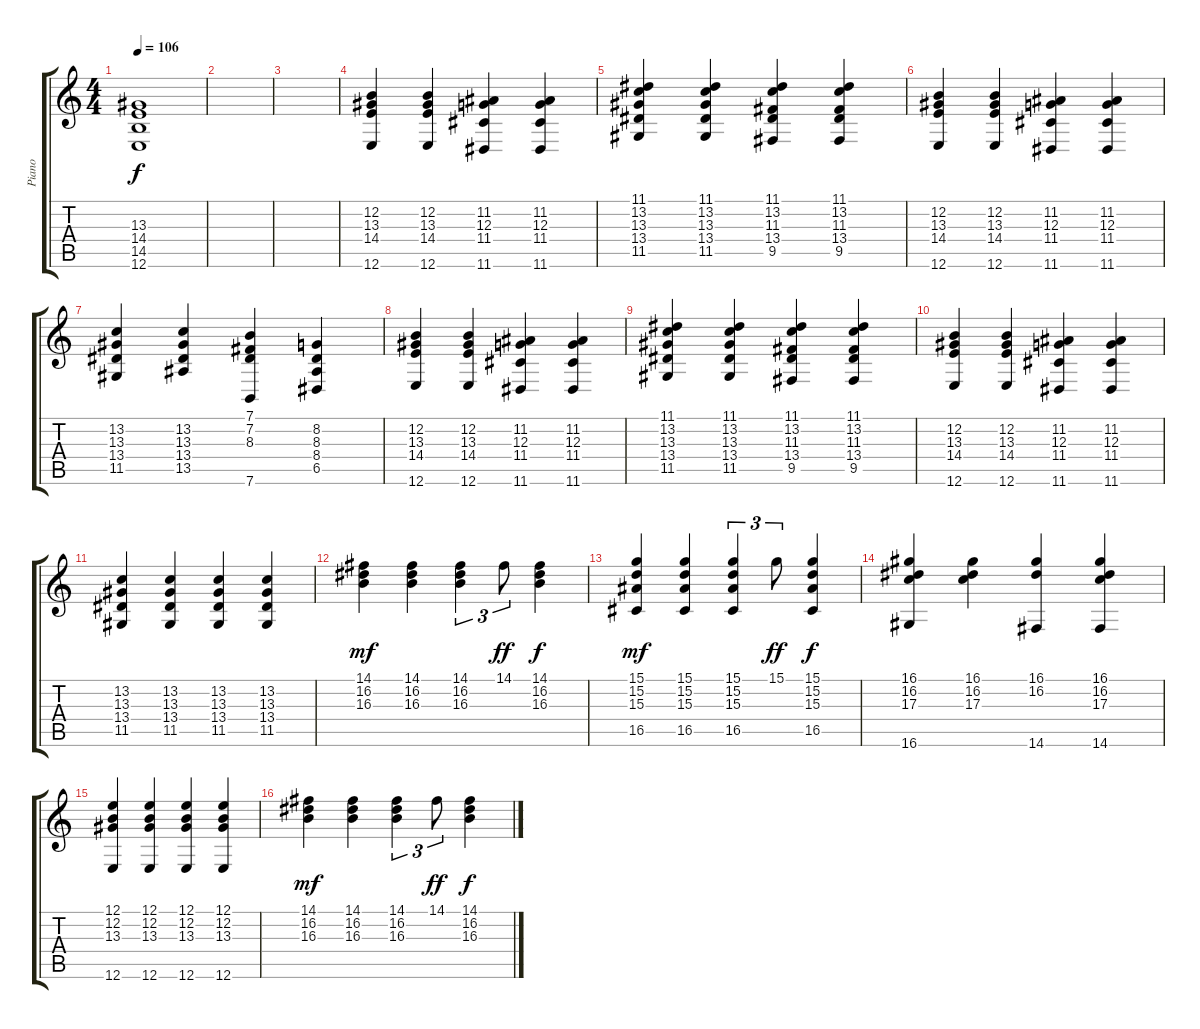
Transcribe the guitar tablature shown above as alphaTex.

\track ("Piano" "Piano") {instrument acousticgrandpiano}
\staff {score tabs}
\tuning (E4 B3 G3 D3 A2 E2) {hide}
\ts (4 4)
\tempo 106
\clef g2
\ks c
(13.3 14.4 14.5 12.6).1{dy f} |
|
|
(12.2 13.3 14.4 12.6).4 (12.2 13.3 14.4 12.6).4 (11.2 12.3 11.4 11.6).4 (11.2 12.3 11.4 11.6).4 |
(11.1 13.2 13.3 13.4 11.5).4 (11.1 13.2 13.3 13.4 11.5).4 (11.1 13.2 11.3 13.4 9.5).4 (11.1 13.2 11.3 13.4 9.5).4 |
(12.2 13.3 14.4 12.6).4 (12.2 13.3 14.4 12.6).4 (11.2 12.3 11.4 11.6).4 (11.2 12.3 11.4 11.6).4 |
(13.2 13.3 13.4 11.5).4 (13.2 13.3 13.4 13.5).4 (7.1 7.2 8.3 7.6).4 (8.2 8.3 8.4 6.5).4 |
(12.2 13.3 14.4 12.6).4 (12.2 13.3 14.4 12.6).4 (11.2 12.3 11.4 11.6).4 (11.2 12.3 11.4 11.6).4 |
(11.1 13.2 13.3 13.4 11.5).4 (11.1 13.2 13.3 13.4 11.5).4 (11.1 13.2 11.3 13.4 9.5).4 (11.1 13.2 11.3 13.4 9.5).4 |
(12.2 13.3 14.4 12.6).4 (12.2 13.3 14.4 12.6).4 (11.2 12.3 11.4 11.6).4 (11.2 12.3 11.4 11.6).4 |
(13.2 13.3 13.4 11.5).4 (13.2 13.3 13.4 11.5).4 (13.2 13.3 13.4 11.5).4 (13.2 13.3 13.4 11.5).4 |
(14.1 16.2 16.3).4{dy mf} (14.1 16.2 16.3).4 (14.1 16.2 16.3).4{tu (3 2)} 14.1.8{tu (3 2) dy ff} (14.1 16.2 16.3).4{dy f} |
(15.1 15.2 15.3 16.5).4{dy mf} (15.1 15.2 15.3 16.5).4 (15.1 15.2 15.3 16.5).4{tu (3 2)} 15.1.8{tu (3 2) dy ff} (15.1 15.2 15.3 16.5).4{dy f} |
(16.1 16.2 17.3 16.6).4 (16.1 16.2 17.3).4 (16.1 16.2 14.6).4 (16.1 16.2 17.3 14.6).4 |
(12.1 12.2 13.3 12.6).4 (12.1 12.2 13.3 12.6).4 (12.1 12.2 13.3 12.6).4 (12.1 12.2 13.3 12.6).4 |
(14.1 16.2 16.3).4{dy mf} (14.1 16.2 16.3).4 (14.1 16.2 16.3).4{tu (3 2)} 14.1.8{tu (3 2) dy ff} (14.1 16.2 16.3).4{dy f}
